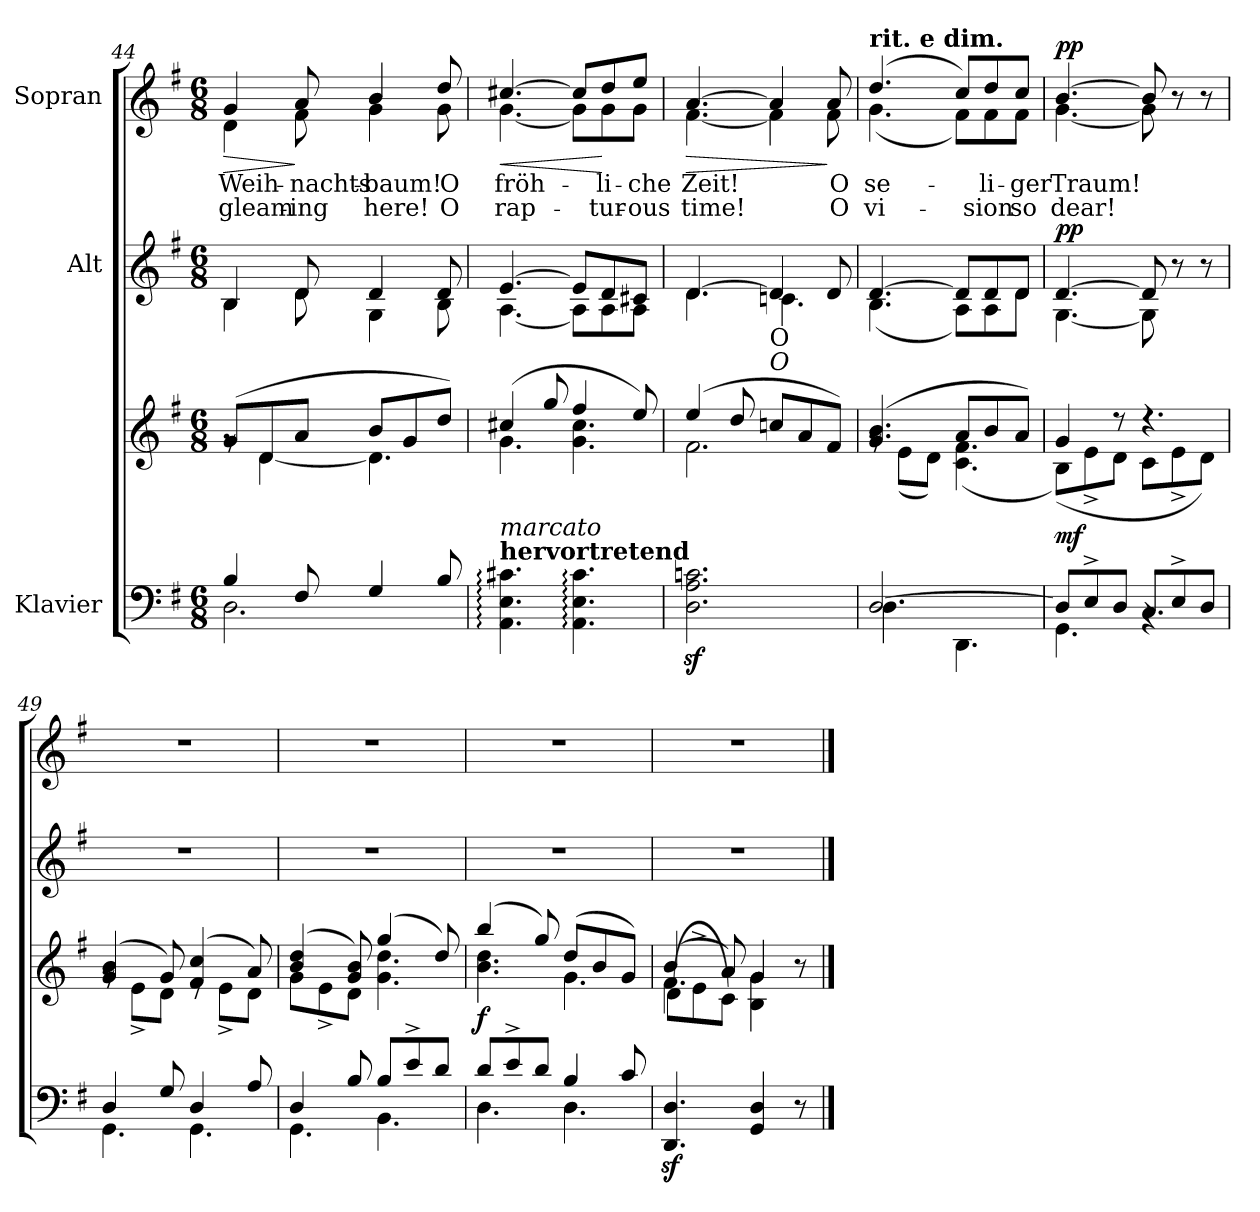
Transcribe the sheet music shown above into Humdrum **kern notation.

**kern	**kern	**dynam	**kern	**dynam	**kern	**text	**text	**dynam
*part3	*part3	*part3	*part2	*part2	*part1	*part1	*part1	*part1
*staff4	*staff3	*staff3/4	*staff2	*staff2	*staff1	*staff1	*staff1	*staff1
*I"Klavier	*	*	*I"Alt	*	*I"Sopran	*	*	*
*clefF4	*clefG2	*	*clefG2	*	*clefG2	*	*	*
*k[f#]	*k[f#]	*	*k[f#]	*	*k[f#]	*	*	*
*M6/8	*M6/8	*	*M6/8	*	*M6/8	*	*	*
=44	=44	=44	=44	=44	=44	=44	=44	=44
*^	*^	*	*^	*	*	*	*	*
!	!	!	!	!	!	!	!	!	!	!	!LO:HP:b
*	*	*	*	*	*	*	*	*^	*	*	*
4B/	2.D\	(8g/L	8rg	.	4B/	4B\	.	4g/	4d\	Weih-	gleam-	>
.	.	8d/	[4d\	.	.	.	.	.	.	.	.	.
8F#/	.	8a/J	.	.	8d/	8d\	.	8a/	8f#\	-nachts-	-ing	]
4G/	.	8b/L	4.d\]	.	4d/	4G\	.	4b/	4g\	-baum!	here!	.
.	.	8g/	.	.	.	.	.	.	.	.	.	.
8B/	.	8dd/J)	.	.	8d/	8B\	.	8dd/	8g\	O	O	.
*v	*v	*	*	*	*	*	*	*	*	*	*	*
=45	=45	=45	=45	=45	=45	=45	=45	=45	=45	=45	=45
!LO:TX:a:B:t=hervortretend	!	!	!	!	!	!	!	!	!	!	!
!LO:TX:a:i:t=marcato	!	!	!	!	!	!	!	!	!	!	!
!	!	!	!	!	!	!	!	!	!	!	!LO:HP:b
4.AA\: 4.E\: 4.c#X\:	(4cc#X/	4.g\	.	[4.e/	[4.A\	.	[4.cc#X/	[4.g\	fröh-	rap-	<
.	8gg/	.	.	.	.	.	.	.	.	.	.
4.AA\: 4.E\: 4.c#\:	4ff#/	4.g\ 4.cc#\	.	8e/L]	8A\L]	.	8cc#/L]	8g\L]	.	.	.
.	.	.	.	8d/	8A\	.	8dd/	8g\	-li-	-tur-	[
.	8ee/)	.	.	8c#X/J	8A\J	.	8ee/J	8g\J	-che	-ous	.
=46	=46	=46	=46	=46	=46	=46	=46	=46	=46	=46	=46
!	!	!	!	!	!	!	!	!	!	!	!LO:HP:b
2.D\z> 2.A\z> 2.cn\z>	(4ee/	2.f#\	.	[4.d/	4.d\	.	[4.a/	[4.f#\	Zeit!	time!	>
.	8dd/	.	.	.	.	.	.	.	.	.	.
!	!	!	!	!LO:TX:b:t=O	!	!	!	!	!	!	!
!	!	!	!	!LO:TX:b:i:t=O	!	!	!	!	!	!	!
.	8ccn/L	.	.	4d/]	4.cn\	.	4a/]	4f#\]	.	.	.
.	8a/	.	.	.	.	.	.	.	.	.	.
.	8f#/J)	.	.	8d/	.	.	8a/	8f#\	O	O	]
!!LO:LB:g=z	!!
=47	=47	=47	=47	=47	=47	=47	=47	=47	=47	=47	=47
*^	*	*	*	*	*	*	*	*	*	*	*
!	!	!	!	!	!	!	!	!LO:TX:a:B:t=rit. e dim.	!	!	!	!
[2.D/	4.D\	(4.g/ 4.b/	8rg	.	[4.d/	(4.B\	.	(4.dd/	(4.g\	se-	vi-	.
.	.	.	(>8e\L	.	.	.	.	.	.	.	.	.
.	.	.	8d\J)	.	.	.	.	.	.	.	.	.
.	4.DD\	8a/L	(4.c\ 4.f#\	.	8d/L]	8A\L)	.	8cc/L)	8f#\L)	.	.	.
.	.	8b/	.	.	8d/	8A\	.	8dd/	8f#\	-li-	-sion	.
.	.	8a/J)	.	.	8d/J	8d\J	.	8cc/J	8f#\J	-ger	so	.
=48	=48	=48	=48	=48	=48	=48	=48	=48	=48	=48	=48	=48
!	!	!	!	!LO:DY:a=2	!	!	!LO:DY:a	!	!	!	!	!LO:DY:a
8D/L]	4.GG\	4g/	(>8B\L)	mf	[4.d/	[4.G\	pp	[4.b/	[4.g\	Traum!	dear!	pp
8E^/	.	.	8e^\	.	.	.	.	.	.	.	.	.
8D/J	.	8r	8d\J	.	.	.	.	.	.	.	.	.
8C/L	4.rBB	4.r	8c\L	.	8d/]	8G\]	.	8b/]	8g\]	.	.	.
8E^/	.	.	8e^\	.	8r	8ryy	.	8r	8ryy	.	.	.
8D/J	.	.	8d\J)	.	8r	8ryy	.	8r	8ryy	.	.	.
*	*	*	*	*	*v	*v	*	*	*	*	*	*
*	*	*	*	*	*	*	*v	*v	*	*	*
=49	=49	=49	=49	=49	=49	=49	=49	=49	=49	=49
4D/	4.GG\	(4g/ 4b/	8rg	.	2.r	.	2.r	.	.	.
.	.	.	8e^\L	.	.	.	.	.	.	.
8G/	.	8g/)	8d\J	.	.	.	.	.	.	.
4D/	4.GG\	(4f#/ 4cc/	8re	.	.	.	.	.	.	.
.	.	.	8e^\L	.	.	.	.	.	.	.
8A/	.	8a/)	8d\J	.	.	.	.	.	.	.
=50	=50	=50	=50	=50	=50	=50	=50	=50	=50	=50
4D/	4.GG\	(4b/ 4dd/	8g\L	.	2.r	.	2.r	.	.	.
.	.	.	8e^\	.	.	.	.	.	.	.
8B/	.	8g/ 8b/)	8d\J	.	.	.	.	.	.	.
8B/L	4.BB\	(4gg/	4.g\ 4.dd\	.	.	.	.	.	.	.
8e^/	.	.	.	.	.	.	.	.	.	.
8d/J	.	8dd/)	.	.	.	.	.	.	.	.
=51	=51	=51	=51	=51	=51	=51	=51	=51	=51	=51
!	!	!	!	!LO:DY:a=2	!	!	!	!	!	!
8d/L	4.D\	(4bb/	4.b\ 4.dd\	f	2.r	.	2.r	.	.	.
8e^/	.	.	.	.	.	.	.	.	.	.
8d/J	.	8gg/)	.	.	.	.	.	.	.	.
4B/	4.D\	(8dd/L	4.g\	.	.	.	.	.	.	.
.	.	8b/	.	.	.	.	.	.	.	.
8c/	.	8g/J)	.	.	.	.	.	.	.	.
*v	*v	*	*	*	*	*	*	*	*	*
=52	=52	=52	=52	=52	=52	=52	=52	=52	=52
*	*	*^	*	*	*	*	*	*	*
4.DD/z> 4.D/z>	(4b/	4.f#\	(8d\L	.	2.r	.	2.r	.	.	.
.	.	.	8e^\	.	.	.	.	.	.	.
.	8a/)	.	8c\J)	.	.	.	.	.	.	.
4GG/ 4D/	4g/	4B\ 4g\	4.rDyy	.	.	.	.	.	.	.
8r	8r	8rgyy	.	.	.	.	.	.	.	.
*	*v	*v	*v	*	*	*	*	*	*	*
==	==	==	==	==	==	==	==	==
*-	*-	*-	*-	*-	*-	*-	*-	*-
